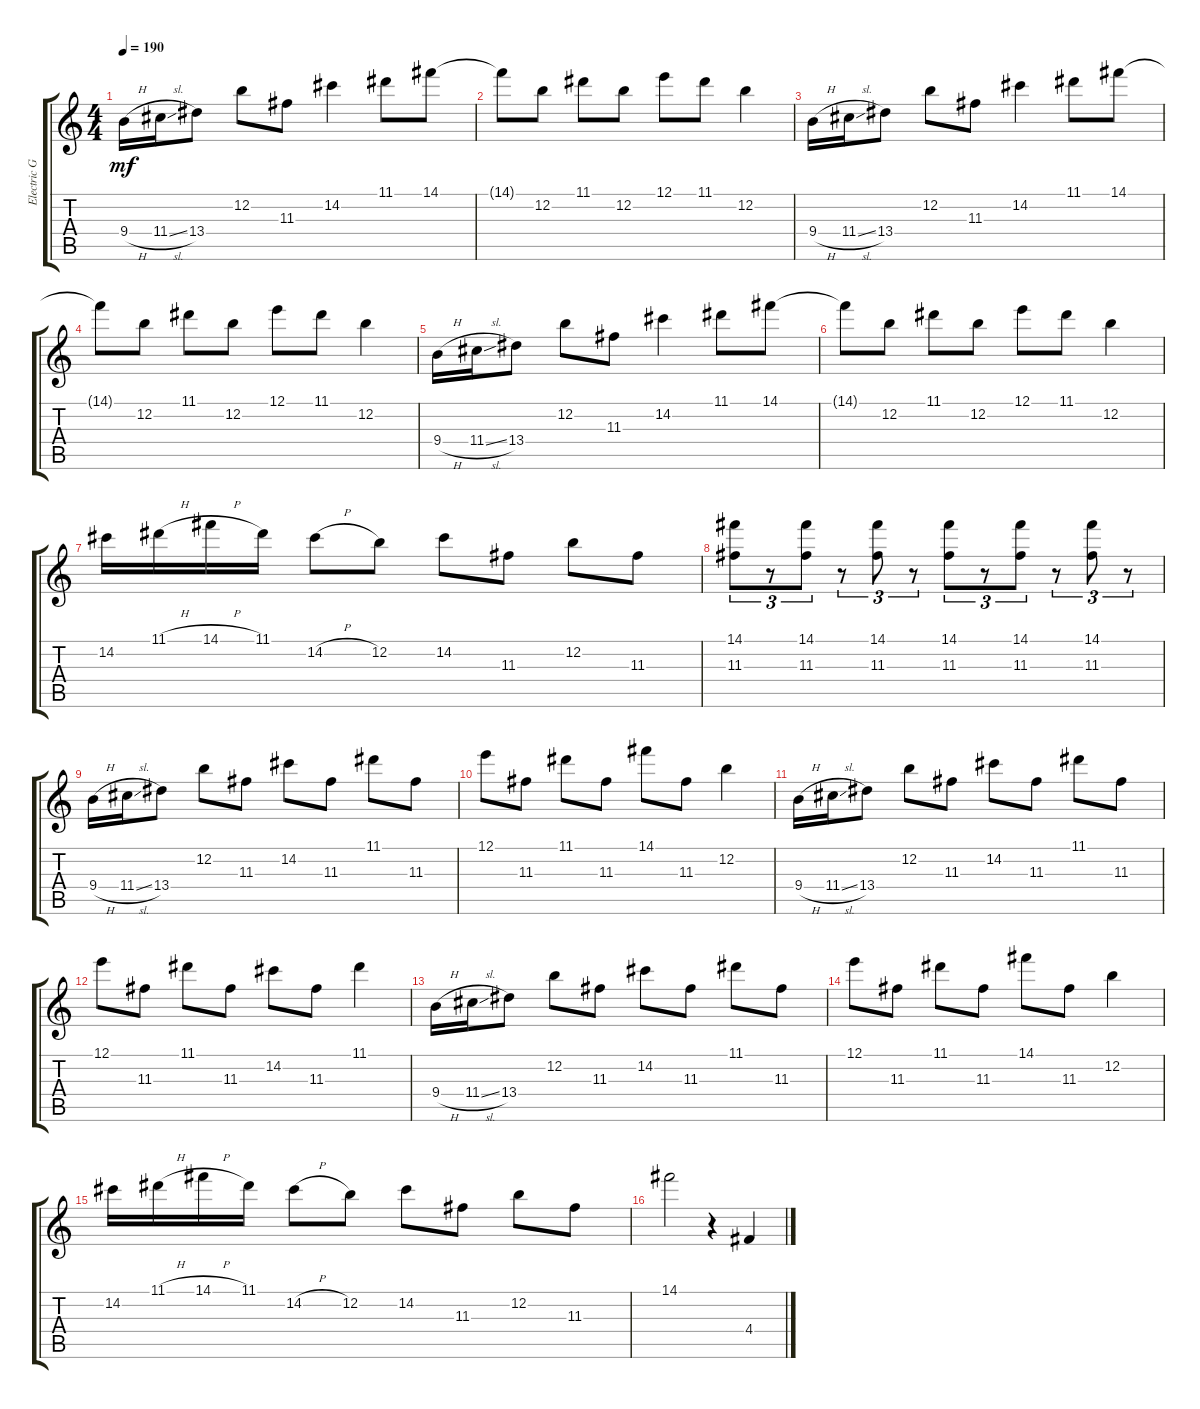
\track ("Electric Guitar" "Electric G") {instrument distortionguitar}
\staff {score tabs}
\tuning (E4 B3 G3 D3 A2 E2) {hide}
\ts (4 4)
\tempo 190
\clef g2
\ks c
9.4{h}.16{dy mf instrument distortionguitar} 11.4{sl}.16 13.4.8 12.2.8 11.3.8 14.2.4 11.1.8 14.1.8 |
14.1{t}.8 12.2.8 11.1.8 12.2.8 12.1.8 11.1.8 12.2.4 |
9.4{h}.16 11.4{sl}.16 13.4.8 12.2.8 11.3.8 14.2.4 11.1.8 14.1.8 |
14.1{t}.8 12.2.8 11.1.8 12.2.8 12.1.8 11.1.8 12.2.4 |
9.4{h}.16 11.4{sl}.16 13.4.8 12.2.8 11.3.8 14.2.4 11.1.8 14.1.8 |
14.1{t}.8 12.2.8 11.1.8 12.2.8 12.1.8 11.1.8 12.2.4 |
14.2.16 11.1{h}.16 14.1{h}.16 11.1.16 14.2{h}.8 12.2.8 14.2.8 11.3.8 12.2.8 11.3.8 |
(14.1 11.3).8{tu (3 2)} r.8{tu (3 2)} (14.1 11.3).8{tu (3 2)} r.8{tu (3 2)} (14.1 11.3).8{tu (3 2)} r.8{tu (3 2)} (14.1 11.3).8{tu (3 2)} r.8{tu (3 2)} (14.1 11.3).8{tu (3 2)} r.8{tu (3 2)} (14.1 11.3).8{tu (3 2)} r.8{tu (3 2)} |
9.4{h}.16 11.4{sl}.16 13.4.8 12.2.8 11.3.8 14.2.8 11.3.8 11.1.8 11.3.8 |
12.1.8 11.3.8 11.1.8 11.3.8 14.1.8 11.3.8 12.2.4 |
9.4{h}.16 11.4{sl}.16 13.4.8 12.2.8 11.3.8 14.2.8 11.3.8 11.1.8 11.3.8 |
12.1.8 11.3.8 11.1.8 11.3.8 14.2.8 11.3.8 11.1.4 |
9.4{h}.16 11.4{sl}.16 13.4.8 12.2.8 11.3.8 14.2.8 11.3.8 11.1.8 11.3.8 |
12.1.8 11.3.8 11.1.8 11.3.8 14.1.8 11.3.8 12.2.4 |
14.2.16 11.1{h}.16 14.1{h}.16 11.1.16 14.2{h}.8 12.2.8 14.2.8 11.3.8 12.2.8 11.3.8 |
14.1.2 r.4 4.4.4
